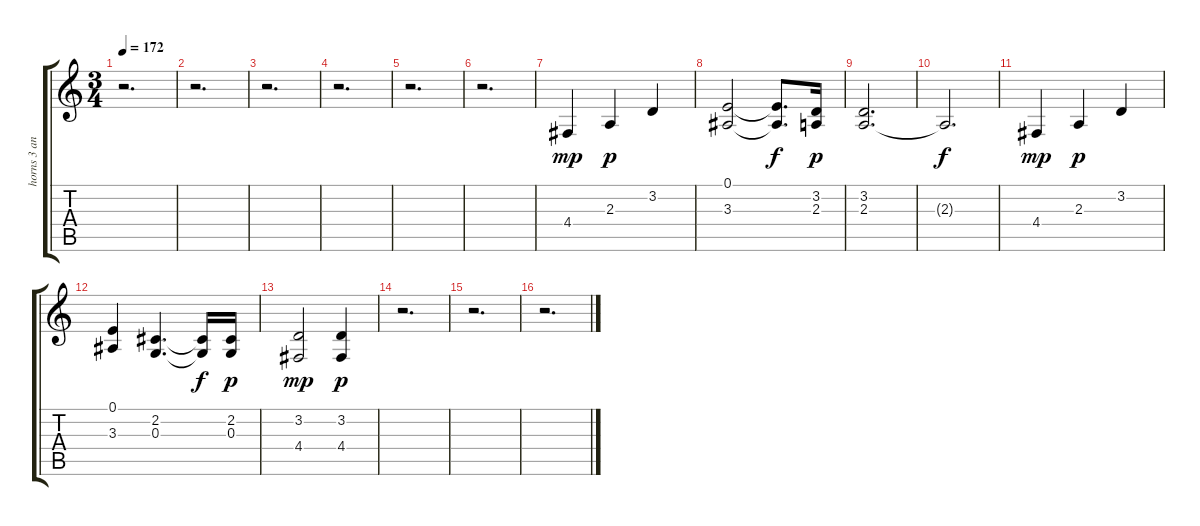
\track ("horns 3 and 4" "horns 3 an") {instrument frenchhorn}
\staff {score tabs}
\tuning (E4 B3 G3 D3 A2 E2) {hide}
\ts (3 4)
\tempo 172
\clef g2
\ks c
r.2{d dy p} |
r.2{d} |
r.2{d} |
r.2{d} |
r.2{d} |
r.2{d} |
4.4.4{dy mp} 2.3.4{dy p} 3.2.4 |
(0.1 3.3).2 (0.1{t} 3.3{t}).8{d dy f} (3.2 2.3).16{dy p} |
(3.2 2.3).2{d} |
2.3{t}.2{d dy f} |
4.4.4{dy mp} 2.3.4{dy p} 3.2.4 |
(0.1 3.3).4 (2.2 0.3).4{d} (2.2{t} 0.3{t}).16{dy f} (2.2 0.3).16{dy p} |
(3.2 4.4).2{dy mp} (3.2 4.4).4{dy p} |
r.2{d} |
r.2{d} |
r.2{d}
